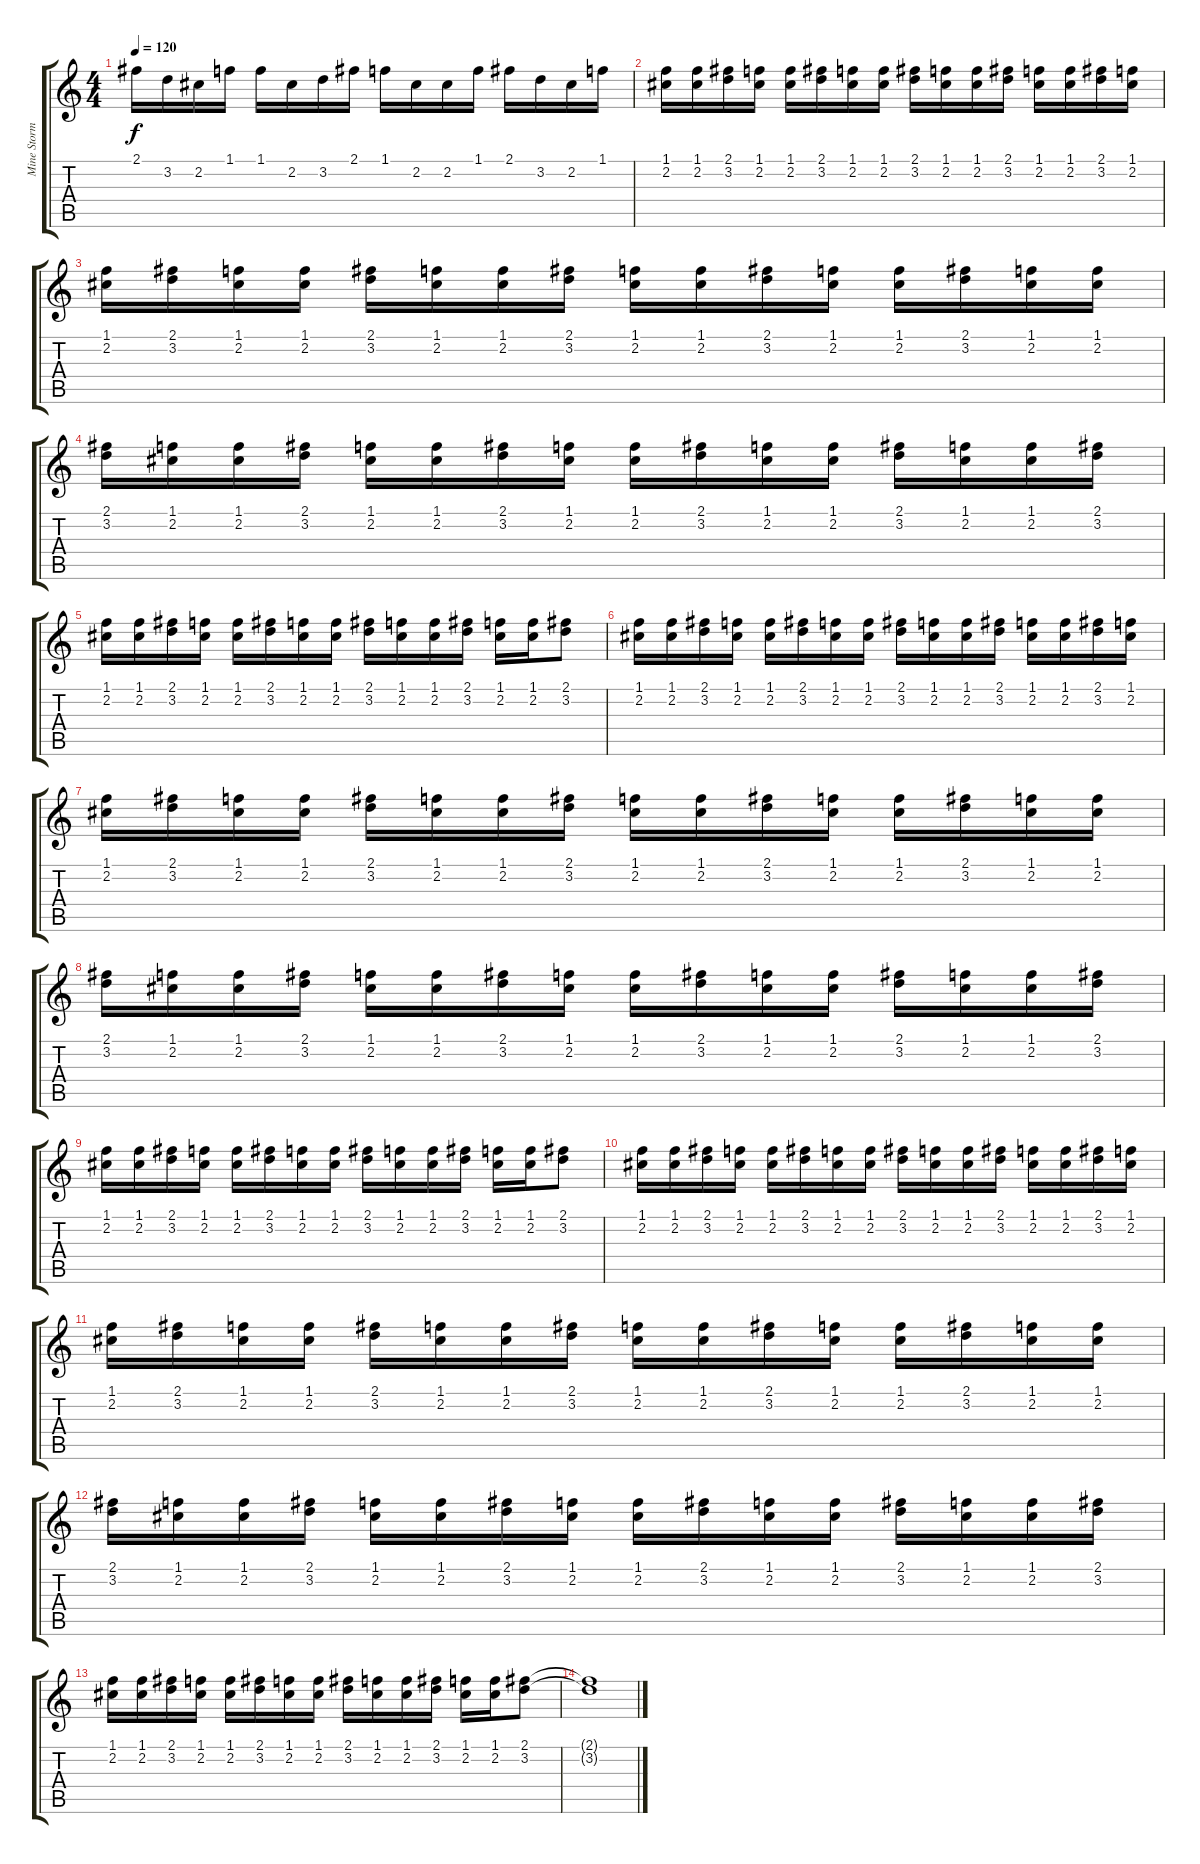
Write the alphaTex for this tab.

\track ("Mine Storm" "Mine Storm") {instrument distortionguitar}
\staff {score tabs}
\tuning (E4 B3 G3 D3 A2 E2) {hide}
\ts (4 4)
\tempo 120
\clef g2
\ks c
2.1.16{dy f} 3.2.16 2.2.16 1.1.16 1.1.16 2.2.16 3.2.16 2.1.16 1.1.16 2.2.16 2.2.16 1.1.16 2.1.16 3.2.16 2.2.16 1.1.16 |
(1.1 2.2).16 (1.1 2.2).16 (2.1 3.2).16 (1.1 2.2).16 (1.1 2.2).16 (2.1 3.2).16 (1.1 2.2).16 (1.1 2.2).16 (2.1 3.2).16 (1.1 2.2).16 (1.1 2.2).16 (2.1 3.2).16 (1.1 2.2).16 (1.1 2.2).16 (2.1 3.2).16 (1.1 2.2).16 |
(1.1 2.2).16 (2.1 3.2).16 (1.1 2.2).16 (1.1 2.2).16 (2.1 3.2).16 (1.1 2.2).16 (1.1 2.2).16 (2.1 3.2).16 (1.1 2.2).16 (1.1 2.2).16 (2.1 3.2).16 (1.1 2.2).16 (1.1 2.2).16 (2.1 3.2).16 (1.1 2.2).16 (1.1 2.2).16 |
(2.1 3.2).16 (1.1 2.2).16 (1.1 2.2).16 (2.1 3.2).16 (1.1 2.2).16 (1.1 2.2).16 (2.1 3.2).16 (1.1 2.2).16 (1.1 2.2).16 (2.1 3.2).16 (1.1 2.2).16 (1.1 2.2).16 (2.1 3.2).16 (1.1 2.2).16 (1.1 2.2).16 (2.1 3.2).16 |
(1.1 2.2).16 (1.1 2.2).16 (2.1 3.2).16 (1.1 2.2).16 (1.1 2.2).16 (2.1 3.2).16 (1.1 2.2).16 (1.1 2.2).16 (2.1 3.2).16 (1.1 2.2).16 (1.1 2.2).16 (2.1 3.2).16 (1.1 2.2).16 (1.1 2.2).16 (2.1 3.2).8 |
(1.1 2.2).16 (1.1 2.2).16 (2.1 3.2).16 (1.1 2.2).16 (1.1 2.2).16 (2.1 3.2).16 (1.1 2.2).16 (1.1 2.2).16 (2.1 3.2).16 (1.1 2.2).16 (1.1 2.2).16 (2.1 3.2).16 (1.1 2.2).16 (1.1 2.2).16 (2.1 3.2).16 (1.1 2.2).16 |
(1.1 2.2).16 (2.1 3.2).16 (1.1 2.2).16 (1.1 2.2).16 (2.1 3.2).16 (1.1 2.2).16 (1.1 2.2).16 (2.1 3.2).16 (1.1 2.2).16 (1.1 2.2).16 (2.1 3.2).16 (1.1 2.2).16 (1.1 2.2).16 (2.1 3.2).16 (1.1 2.2).16 (1.1 2.2).16 |
(2.1 3.2).16 (1.1 2.2).16 (1.1 2.2).16 (2.1 3.2).16 (1.1 2.2).16 (1.1 2.2).16 (2.1 3.2).16 (1.1 2.2).16 (1.1 2.2).16 (2.1 3.2).16 (1.1 2.2).16 (1.1 2.2).16 (2.1 3.2).16 (1.1 2.2).16 (1.1 2.2).16 (2.1 3.2).16 |
(1.1 2.2).16 (1.1 2.2).16 (2.1 3.2).16 (1.1 2.2).16 (1.1 2.2).16 (2.1 3.2).16 (1.1 2.2).16 (1.1 2.2).16 (2.1 3.2).16 (1.1 2.2).16 (1.1 2.2).16 (2.1 3.2).16 (1.1 2.2).16 (1.1 2.2).16 (2.1 3.2).8 |
(1.1 2.2).16 (1.1 2.2).16 (2.1 3.2).16 (1.1 2.2).16 (1.1 2.2).16 (2.1 3.2).16 (1.1 2.2).16 (1.1 2.2).16 (2.1 3.2).16 (1.1 2.2).16 (1.1 2.2).16 (2.1 3.2).16 (1.1 2.2).16 (1.1 2.2).16 (2.1 3.2).16 (1.1 2.2).16 |
(1.1 2.2).16 (2.1 3.2).16 (1.1 2.2).16 (1.1 2.2).16 (2.1 3.2).16 (1.1 2.2).16 (1.1 2.2).16 (2.1 3.2).16 (1.1 2.2).16 (1.1 2.2).16 (2.1 3.2).16 (1.1 2.2).16 (1.1 2.2).16 (2.1 3.2).16 (1.1 2.2).16 (1.1 2.2).16 |
(2.1 3.2).16 (1.1 2.2).16 (1.1 2.2).16 (2.1 3.2).16 (1.1 2.2).16 (1.1 2.2).16 (2.1 3.2).16 (1.1 2.2).16 (1.1 2.2).16 (2.1 3.2).16 (1.1 2.2).16 (1.1 2.2).16 (2.1 3.2).16 (1.1 2.2).16 (1.1 2.2).16 (2.1 3.2).16 |
(1.1 2.2).16 (1.1 2.2).16 (2.1 3.2).16 (1.1 2.2).16 (1.1 2.2).16 (2.1 3.2).16 (1.1 2.2).16 (1.1 2.2).16 (2.1 3.2).16 (1.1 2.2).16 (1.1 2.2).16 (2.1 3.2).16 (1.1 2.2).16 (1.1 2.2).16 (2.1 3.2).8 |
(2.1{t} 3.2{t}).1
